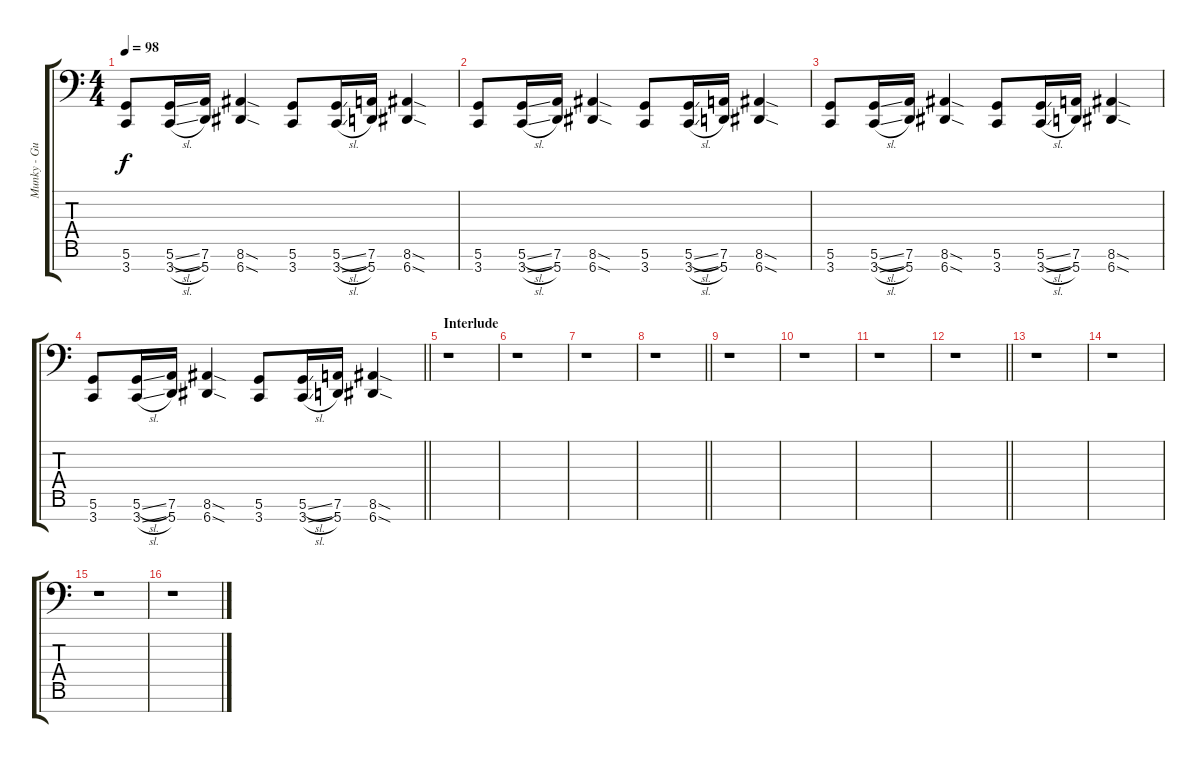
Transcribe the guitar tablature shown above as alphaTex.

\track ("Munky - Guitar" "Munky - Gu") {instrument lead2sawtooth}
\staff {score tabs}
\tuning (D4 A3 F3 C3 G2 D2 A1) {hide}
\ts (4 4)
\tempo 98
\clef f4
\ks c
(5.6 3.7).8{dy f} (5.6{sl} 3.7{sl}).16 (7.6 5.7).16 (8.6{sod} 6.7{sod}).4 (5.6 3.7).8 (5.6{sl} 3.7{sl}).16 (7.6 5.7).16 (8.6{sod} 6.7{sod}).4 |
(5.6 3.7).8 (5.6{sl} 3.7{sl}).16 (7.6 5.7).16 (8.6{sod} 6.7{sod}).4 (5.6 3.7).8 (5.6{sl} 3.7{sl}).16 (7.6 5.7).16 (8.6{sod} 6.7{sod}).4 |
(5.6 3.7).8 (5.6{sl} 3.7{sl}).16 (7.6 5.7).16 (8.6{sod} 6.7{sod}).4 (5.6 3.7).8 (5.6{sl} 3.7{sl}).16 (7.6 5.7).16 (8.6{sod} 6.7{sod}).4 |
\barLineRight lightlight
(5.6 3.7).8 (5.6{sl} 3.7{sl}).16 (7.6 5.7).16 (8.6{sod} 6.7{sod}).4 (5.6 3.7).8 (5.6{sl} 3.7{sl}).16 (7.6 5.7).16 (8.6{sod} 6.7{sod}).4 |
\section ("" "Interlude")
r.1 |
r.1 |
r.1 |
\barLineRight lightlight
r.1 |
r.1 |
r.1 |
r.1 |
\barLineRight lightlight
r.1 |
r.1 |
r.1 |
r.1 |
r.1
